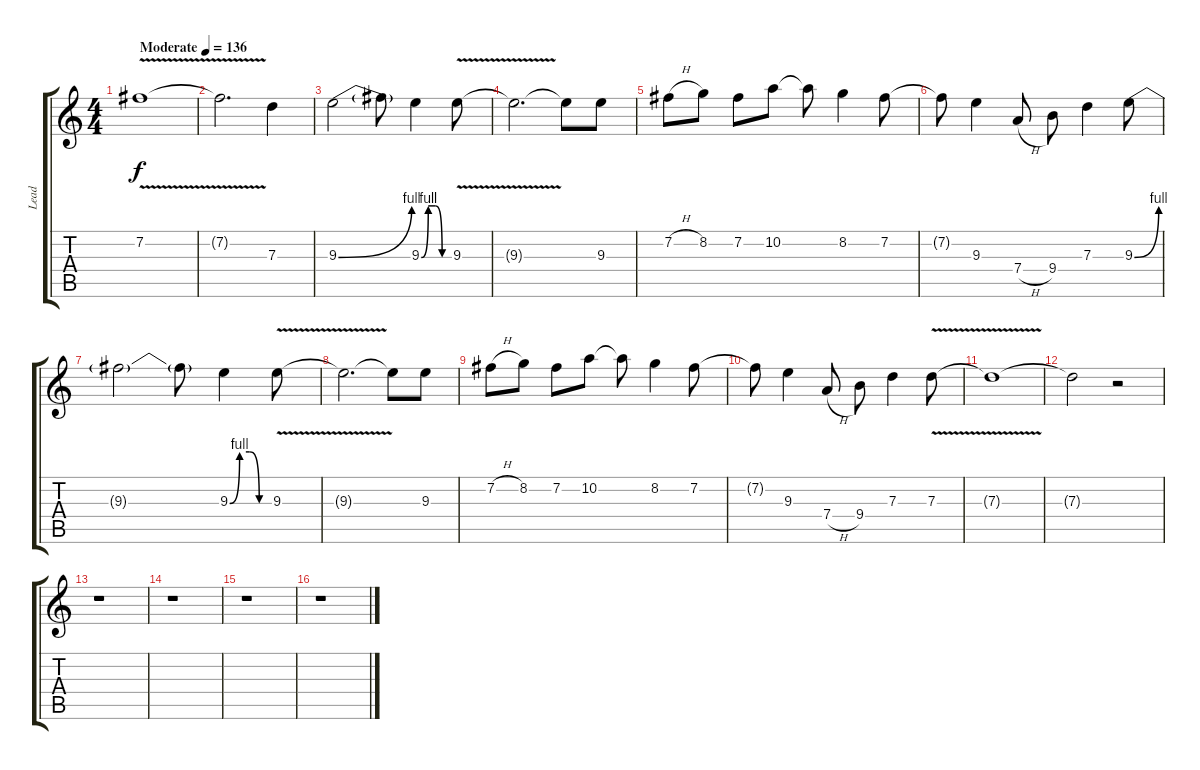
\track ("Lead" "Lead") {instrument distortionguitar}
\staff {score tabs}
\tuning (E4 B3 G3 D3 A2 E2) {hide}
\ts (4 4)
\tempo (136 "Moderate")
\clef g2
\ks c
7.2{v}.1{dy f instrument distortionguitar} |
7.2{t}.2{d} 7.3.4 |
9.3{be (bend 0 0 60 4)}.2 9.3{t}.8 9.3{be (custom 0 0 15 4 30 4 45 0 60 0)}.4 9.3{v}.8 |
9.3{t}.2{d} 9.3{t}.8 9.3.8 |
7.2{h}.8 8.2.8 7.2.8 10.2.8 10.2{t}.8 8.2.4 7.2.8 |
7.2{t}.8 9.3.4 7.4{h}.8 9.4.8 7.3.4 9.3{be (bend 0 0 60 4)}.8 |
9.3{t}.2 9.3{t}.8 9.3{be (custom 0 0 15 4 30 4 45 0 60 0)}.4 9.3{v}.8 |
9.3{t}.2{d} 9.3{t}.8 9.3.8 |
7.2{h}.8 8.2.8 7.2.8 10.2.8 10.2{t}.8 8.2.4 7.2.8 |
7.2{t}.8 9.3.4 7.4{h}.8 9.4.8 7.3.4 7.3{v}.8 |
7.3{t}.1 |
7.3{t}.2 r.2 |
r.1 |
r.1 |
r.1 |
r.1
